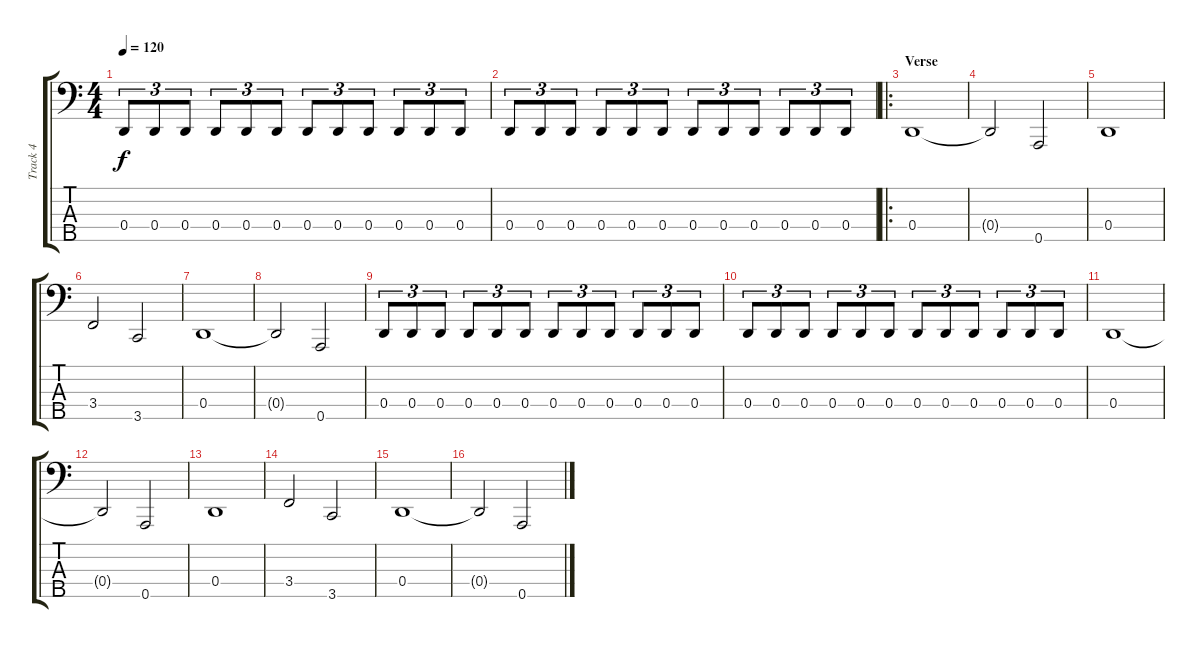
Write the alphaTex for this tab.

\track ("Track 4" "Track 4") {instrument electricbasspick}
\staff {score tabs}
\tuning (F2 C2 G1 D1 A0) {hide}
\ts (4 4)
\tempo 120
\clef f4
\ks c
0.4.8{tu (3 2) dy f} 0.4.8{tu (3 2)} 0.4.8{tu (3 2)} 0.4.8{tu (3 2)} 0.4.8{tu (3 2)} 0.4.8{tu (3 2)} 0.4.8{tu (3 2)} 0.4.8{tu (3 2)} 0.4.8{tu (3 2)} 0.4.8{tu (3 2)} 0.4.8{tu (3 2)} 0.4.8{tu (3 2)} |
0.4.8{tu (3 2)} 0.4.8{tu (3 2)} 0.4.8{tu (3 2)} 0.4.8{tu (3 2)} 0.4.8{tu (3 2)} 0.4.8{tu (3 2)} 0.4.8{tu (3 2)} 0.4.8{tu (3 2)} 0.4.8{tu (3 2)} 0.4.8{tu (3 2)} 0.4.8{tu (3 2)} 0.4.8{tu (3 2)} |
\ro
\section ("" "Verse")
0.4.1 |
0.4{t}.2 0.5.2 |
0.4.1 |
3.4.2 3.5.2 |
0.4.1 |
0.4{t}.2 0.5.2 |
0.4.8{tu (3 2)} 0.4.8{tu (3 2)} 0.4.8{tu (3 2)} 0.4.8{tu (3 2)} 0.4.8{tu (3 2)} 0.4.8{tu (3 2)} 0.4.8{tu (3 2)} 0.4.8{tu (3 2)} 0.4.8{tu (3 2)} 0.4.8{tu (3 2)} 0.4.8{tu (3 2)} 0.4.8{tu (3 2)} |
0.4.8{tu (3 2)} 0.4.8{tu (3 2)} 0.4.8{tu (3 2)} 0.4.8{tu (3 2)} 0.4.8{tu (3 2)} 0.4.8{tu (3 2)} 0.4.8{tu (3 2)} 0.4.8{tu (3 2)} 0.4.8{tu (3 2)} 0.4.8{tu (3 2)} 0.4.8{tu (3 2)} 0.4.8{tu (3 2)} |
0.4.1 |
0.4{t}.2 0.5.2 |
0.4.1 |
3.4.2 3.5.2 |
0.4.1 |
0.4{t}.2 0.5.2
